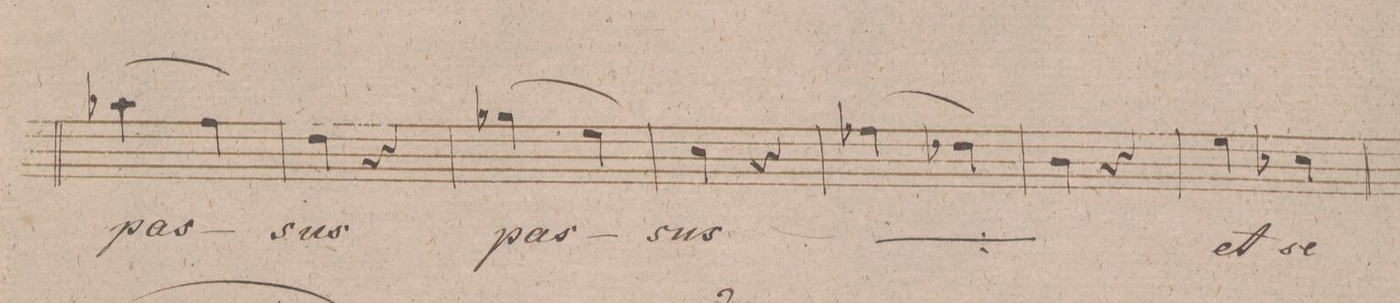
**kern	**text	**dynam
*I"Alto.	*	*
*clefC3	*	*
*k[f#]	*	*
*M2/4	*	*
(>4b-X\	pas-	.
4g\)	.	.
=129	=129	=129
4e\	-sus	.
4r	.	.
=130	=130	=130
(>4a-X\	pas-	.
4f\)	.	.
=131	=131	=131
4d\	-sus	.
4r	.	.
=132	=132	=132
*	*ij	*
(>4g-X\	pas-	.
4e-X\)	.	.
=133	=133	=133
4c\	-sus	.
*	*Xij	*
4r	.	.
=134	=134	=134
4f\	et	.
4d-X\	se-	.
=135	=135	=135
*-	*-	*-
